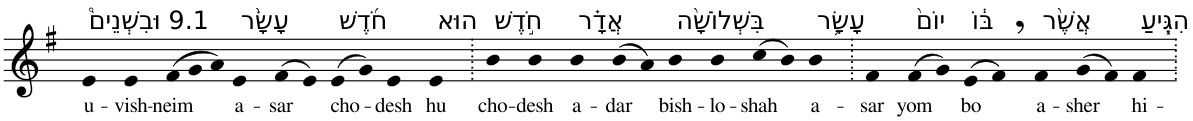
**kern	**text
*part1	*part1
*staff1	*staff1
*I"Piano	*
*I'Pno	*
*clefG2	*
*k[f#]	*
*G:	*
=1	=1
!LO:TX:a:t=9.1 וּבִשְׁנֵים֩	!
!	!LO:LY:b
4e	u-
!	!LO:LY:b
4e	-vish-
*Xtuplet	*
!	!LO:LY:b
(>12f#	-neim
12g	.
12a)	.
!LO:TX:a:t=עָשָׂ֨ר	!
!	!LO:LY:b
4e	a-
!	!LO:LY:b
(>8f#	-sar
8e)	.
!LO:TX:a:t=חֹ֜דֶשׁ	!
!	!LO:LY:b
(>8e	cho-
8g)	.
!	!LO:LY:b
4e	-desh
!LO:TX:a:t=הוּא	!
!	!LO:LY:b
4e	hu
=2.	=2.
!LO:TX:a:t=חֹ֣דֶשׁ	!
!	!LO:LY:b
4b	cho-
!	!LO:LY:b
4b	-desh
!LO:TX:a:t=אֲדָ֗ר	!
!	!LO:LY:b
4b	a-
!	!LO:LY:b
(>8b	-dar
8a)	.
!LO:TX:a:t=בִּשְׁלוֹשָׁ֨ה	!
!	!LO:LY:b
4b	bish-
!	!LO:LY:b
4b	-lo-
!	!LO:LY:b
(>8cc	-shah
8b)	.
!LO:TX:a:t=עָשָׂ֥ר	!
!	!LO:LY:b
4b	a-
=3.	=3.
!	!LO:LY:b
4f#	-sar
!LO:TX:a:t=יוֹם֙	!
!	!LO:LY:b
(>8f#	yom
8g)	.
!LO:TX:a:t=בּ֔וֹ	!
!	!LO:LY:b
(>8e	bo
8f#,)	.
!LO:TX:a:t=אֲשֶׁ֨ר	!
!	!LO:LY:b
4f#	a-
!	!LO:LY:b
(>8g	-sher
8f#)	.
!LO:TX:a:t=הִגִּ֧יעַ	!
!	!LO:LY:b
4f#	hi-
=.	=.
*-	*-
